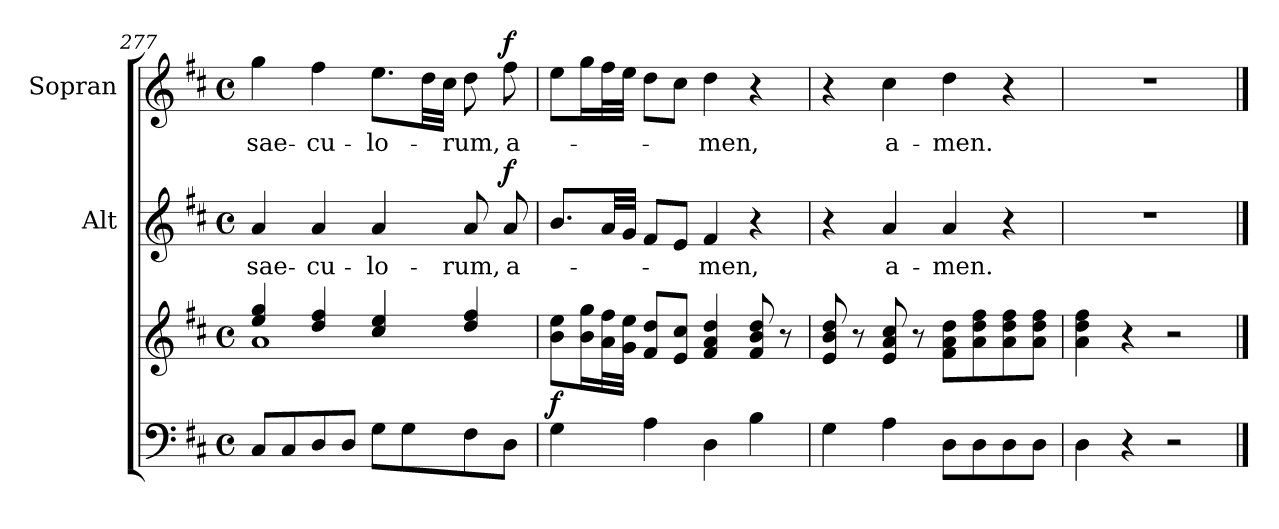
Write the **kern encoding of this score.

**kern	**kern	**dynam	**kern	**text	**dynam	**kern	**text	**dynam
*part3	*part3	*part3	*part2	*part2	*part2	*part1	*part1	*part1
*staff4	*staff3	*staff3/4	*staff2	*staff2	*staff2	*staff1	*staff1	*staff1
*	*	*	*I"Alt	*	*	*I"Sopran	*	*
*	*	*	*I'A.	*	*	*I'S.	*	*
!!LO:LB:g=z
*clefF4	*clefG2	*	*clefG2	*	*	*clefG2	*	*
*k[f#c#]	*k[f#c#]	*	*k[f#c#]	*	*	*k[f#c#]	*	*
*D:	*D:	*	*D:	*	*	*D:	*	*
*M4/4	*M4/4	*	*M4/4	*	*	*M4/4	*	*
*met(c)	*met(c)	*	*met(c)	*	*	*met(c)	*	*
=277	=277	=277	=277	=277	=277	=277	=277	=277
*	*^	*	*	*	*	*	*	*
!	!	!	!	!	!LO:LY:b	!	!	!LO:LY:b	!
8C#/L	4ee/ 4gg/	1a	.	4a/	sae-	.	4gg\	sae-	.
8C#/	.	.	.	.	.	.	.	.	.
!	!	!	!	!	!LO:LY:b	!	!	!LO:LY:b	!
8D/	4dd/ 4ff#/	.	.	4a/	-cu-	.	4ff#\	-cu-	.
8D/J	.	.	.	.	.	.	.	.	.
!	!	!	!	!	!LO:LY:b	!	!	!LO:LY:b	!
8G\L	4cc#/ 4ee/	.	.	4a/	-lo-	.	8.ee\L	-lo-	.
8G\	.	.	.	.	.	.	.	.	.
.	.	.	.	.	.	.	32dd\LL	.	.
.	.	.	.	.	.	.	32cc#\JJJ	.	.
!	!	!	!	!	!LO:LY:b	!	!	!LO:LY:b	!
8F#\	4dd/ 4ff#/	.	.	8a/	-rum,	.	8dd\	-rum,	.
!	!	!	!	!	!LO:LY:b	!LO:DY:a	!	!LO:LY:b	!LO:DY:a
8D\J	.	.	.	8a/	a-	f	8ff#\	a-	f
*	*v	*v	*	*	*	*	*	*	*
=278	=278	=278	=278	=278	=278	=278	=278	=278
!	!	!LO:DY:b	!	!	!	!	!	!
4G\	8b\ 8ee\L	f	8.b/L	.	.	8ee\L	.	.
.	16b\ 16gg\L	.	.	.	.	16gg\L	.	.
.	32a\ 32ff#\L	.	32a/LL	.	.	32ff#\L	.	.
.	32g\ 32ee\JJJ	.	32g/JJJ	.	.	32ee\JJJ	.	.
4A\	8f#/ 8dd/L	.	8f#/L	.	.	8dd\L	.	.
.	8e/ 8cc#/J	.	8e/J	.	.	8cc#\J	.	.
!	!	!	!	!LO:LY:b	!	!	!LO:LY:b	!
4D\	4f#/ 4a/ 4dd/	.	4f#/	-men,	.	4dd\	-men,	.
4B\	8f#/ 8b/ 8dd/	.	4r	.	.	4r	.	.
.	8r	.	.	.	.	.	.	.
=279	=279	=279	=279	=279	=279	=279	=279	=279
4G\	8e/ 8b/ 8dd/	.	4r	.	.	4r	.	.
.	8r	.	.	.	.	.	.	.
!	!	!	!	!LO:LY:b	!	!	!LO:LY:b	!
4A\	8e/ 8a/ 8cc#/	.	4a/	a-	.	4cc#\	a-	.
.	8r	.	.	.	.	.	.	.
!	!	!	!	!LO:LY:b	!	!	!LO:LY:b	!
8D\L	8f#\ 8a\ 8dd\L	.	4a/	-men.	.	4dd\	-men.	.
8D\	8a\ 8dd\ 8ff#\	.	.	.	.	.	.	.
8D\	8a\ 8dd\ 8ff#\	.	4r	.	.	4r	.	.
8D\J	8a\ 8dd\ 8ff#\J	.	.	.	.	.	.	.
=280	=280	=280	=280	=280	=280	=280	=280	=280
4D\	4a\ 4dd\ 4ff#\	.	1r	.	.	1r	.	.
4r	4r	.	.	.	.	.	.	.
2r	2r	.	.	.	.	.	.	.
==	==	==	==	==	==	==	==	==
*-	*-	*-	*-	*-	*-	*-	*-	*-
